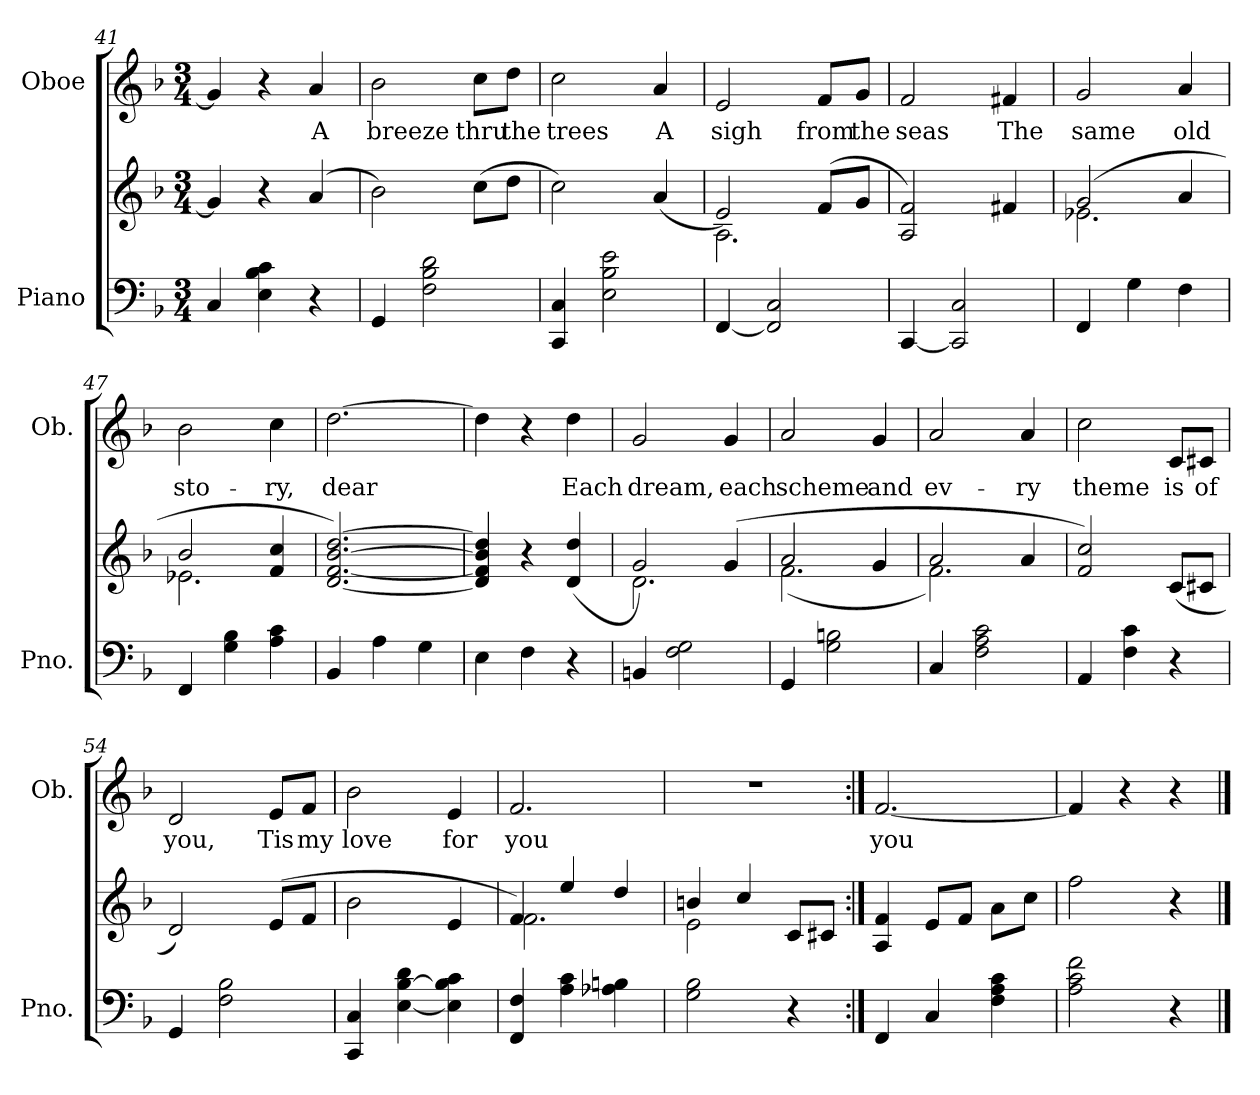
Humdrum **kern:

**kern	**kern	**kern	**text
*part2	*part2	*part1	*part1
*staff3	*staff2	*staff1	*staff1
*I"Piano	*	*I"Oboe	*
*I'Pno.	*	*I'Ob.	*
*clefF4	*clefG2	*clefG2	*
*k[b-]	*k[b-]	*k[b-]	*
*M3/4	*M3/4	*M3/4	*
=41	=41	=41	=41
4C/	4g/]	4g/]	.
4E\ 4B-\ 4c\	4r	4r	.
!	!	!	!LO:LY:b
4r	(4a/	4a/	A
!!LO:LB:g=z
=42	=42	=42	=42
!	!	!	!LO:LY:b
4GG/	2b-\)	2b-\	breeze
2F\ 2B-\ 2d\	.	.	.
!	!	!	!LO:LY:b
.	(8cc\L	8cc\L	thru
!	!	!	!LO:LY:b
.	8dd\J	8dd\J	the
=43	=43	=43	=43
!	!	!	!LO:LY:b
4CC/ 4C/	2cc\)	2cc\	trees
2E\ 2B-\ 2e\	.	.	.
!	!	!	!LO:LY:b
.	(4a/	4a/	A
=44	=44	=44	=44
*	*^	*	*
!	!	!	!	!LO:LY:b
[4FF/	2e/)	2.A\	2e/	sigh
2FF/] 2C/	.	.	.	.
!	!	!	!	!LO:LY:b
.	(8f/L	.	8f/L	from
!	!	!	!	!LO:LY:b
.	8g/J	.	8g/J	the
*	*v	*v	*	*
=45	=45	=45	=45
!	!	!	!LO:LY:b
[4CC/	2A/ 2f/)	2f/	seas
2CC/] 2C/	.	.	.
!	!	!	!LO:LY:b
.	4f#X/	4f#X/	The
=46	=46	=46	=46
*	*^	*	*
!	!	!	!	!LO:LY:b
4FF/	(2g/	2.e-X\	2g/	same
4G\	.	.	.	.
!	!	!	!	!LO:LY:b
4F\	4a/	.	4a/	old
=47	=47	=47	=47	=47
!	!	!	!	!LO:LY:b
4FF/	2b-/	2.e-X\	2b-\	sto-
4G\ 4B-\	.	.	.	.
!	!	!	!	!LO:LY:b
4A\ 4c\	4f/ 4cc/	.	4cc\	-ry,
*	*v	*v	*	*
=48	=48	=48	=48
!	!	!	!LO:LY:b
4BB-/	[2.d/ [2.f/ [2.b-/ [2.dd/)	[2.dd\	dear
4A\	.	.	.
4G\	.	.	.
!!LO:PB:g=z
=49	=49	=49	=49
4E\	4d/] 4f/] 4b-/] 4dd/]	4dd\]	.
4F\	4r	4r	.
!	!	!	!LO:LY:b
4r	(4d/ 4dd/	4dd\	Each
=50	=50	=50	=50
*	*^	*	*
!	!	!	!	!LO:LY:b
4BBn/	2g/)	2.d\	2g/	dream,
2F\ 2G\	.	.	.	.
!	!	!	!	!LO:LY:b
.	(4g/	.	4g/	each
=51	=51	=51	=51	=51
!	!	!	!	!LO:LY:b
4GG/	2a/	(2.f\	2a/	scheme
2G\ 2Bn\	.	.	.	.
!	!	!	!	!LO:LY:b
.	4g/	.	4g/	and
=52	=52	=52	=52	=52
!	!	!	!	!LO:LY:b
4C/	2a/	2.f\)	2a/	ev-
2F\ 2A\ 2c\	.	.	.	.
!	!	!	!	!LO:LY:b
.	4a/	.	4a/	-ry
*	*v	*v	*	*
=53	=53	=53	=53
!	!	!	!LO:LY:b
4AA/	2f/ 2cc/)	2cc\	theme
4F\ 4c\	.	.	.
!	!	!	!LO:LY:b
4r	(8c/L	8c/L	is
!	!	!	!LO:LY:b
.	8c#X/J	8c#X/J	of
=54	=54	=54	=54
!	!	!	!LO:LY:b
4GG/	2d/)	2d/	you,
2F\ 2B-\	.	.	.
!	!	!	!LO:LY:b
.	(8e/L	8e/L	Tis
!	!	!	!LO:LY:b
.	8f/J	8f/J	my
=55	=55	=55	=55
!	!	!	!LO:LY:b
4CC/ 4C/	2b-\	2b-\	love
[4E\ [4B-\ 4d\	.	.	.
!	!	!	!LO:LY:b
4E\] 4B-\] 4c\	4e/	4e/	for
!!LO:LB:g=z
=56	=56	=56	=56
*	*^	*	*
!	!	!	!	!LO:LY:b
4FF/ 4F/	4f/)	2.f\	2.f/	you
4A\ 4c\	4ee/	.	.	.
4A-X\ 4Bn\	4dd/	.	.	.
=57	=57	=57	=57	=57
2G\ 2B-\	4bn/	2e\	2.r	.
.	4cc/	.	.	.
4r	8c/L	4ryy	.	.
.	8c#X/J	.	.	.
*	*v	*v	*	*
=58:|!	=58:|!	=58:|!	=58:|!
!	!	!	!LO:LY:b
4FF/	4A/ 4f/	[2.f/	you
4C/	8e/L	.	.
.	8f/J	.	.
4F\ 4A\ 4c\	8a\L	.	.
.	8cc\J	.	.
=59	=59	=59	=59
2A\ 2c\ 2f\	2ff\	4f/]	.
.	.	4r	.
4r	4r	4r	.
==	==	==	==
*-	*-	*-	*-
